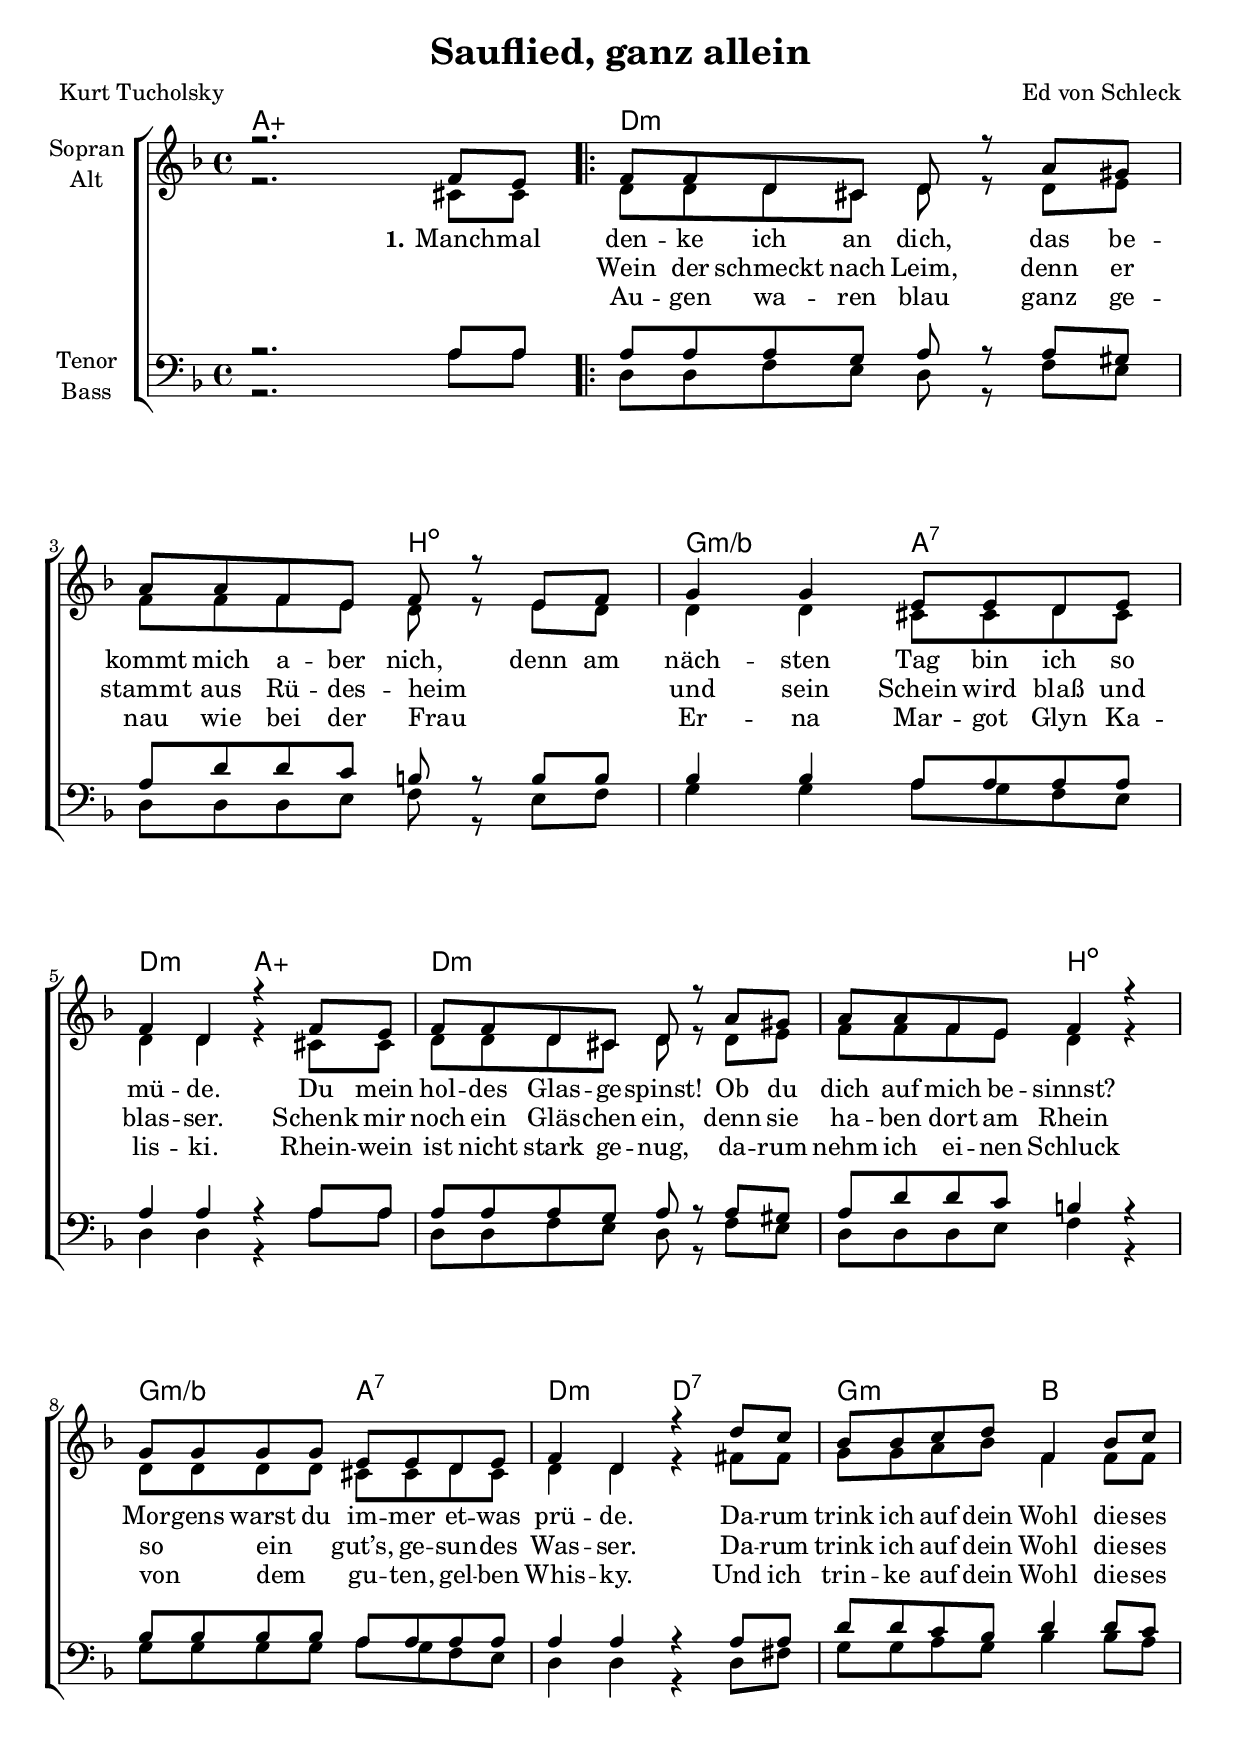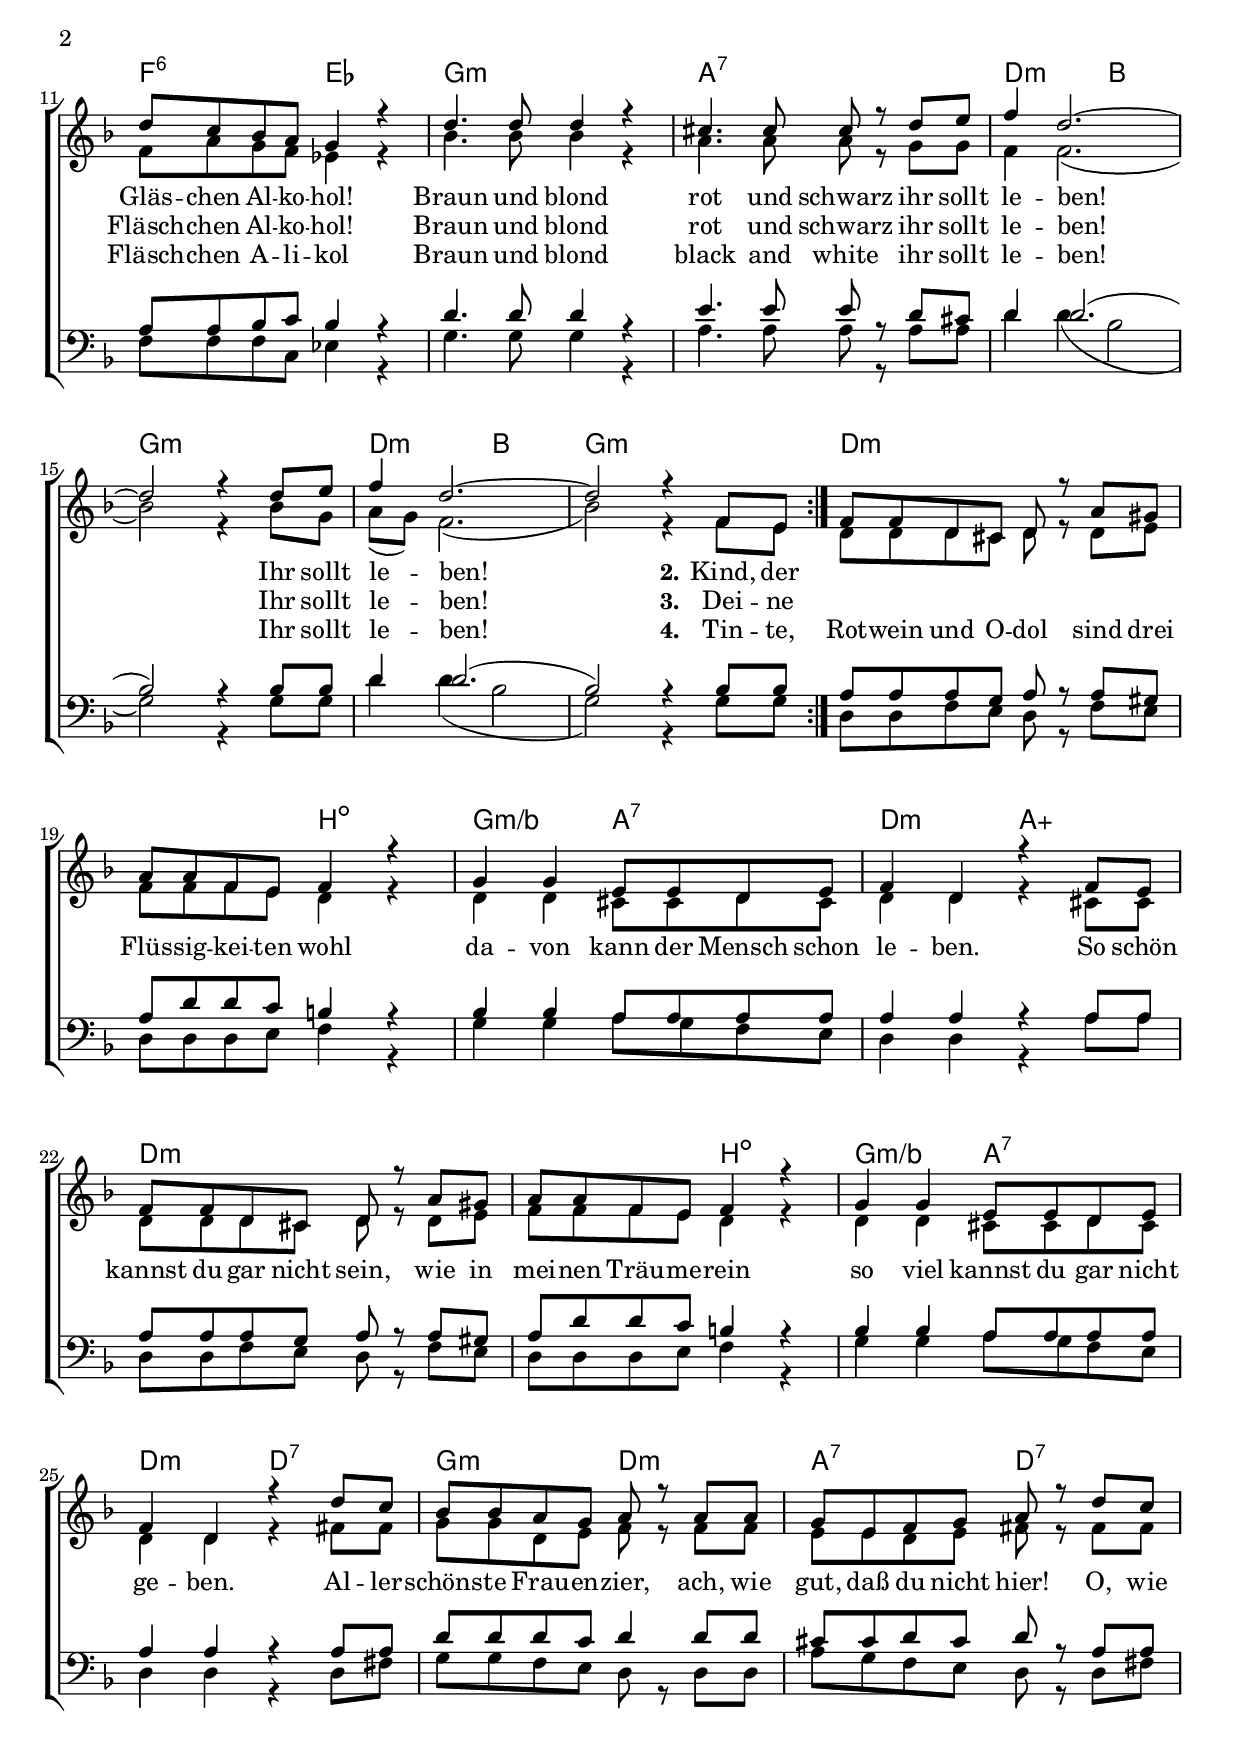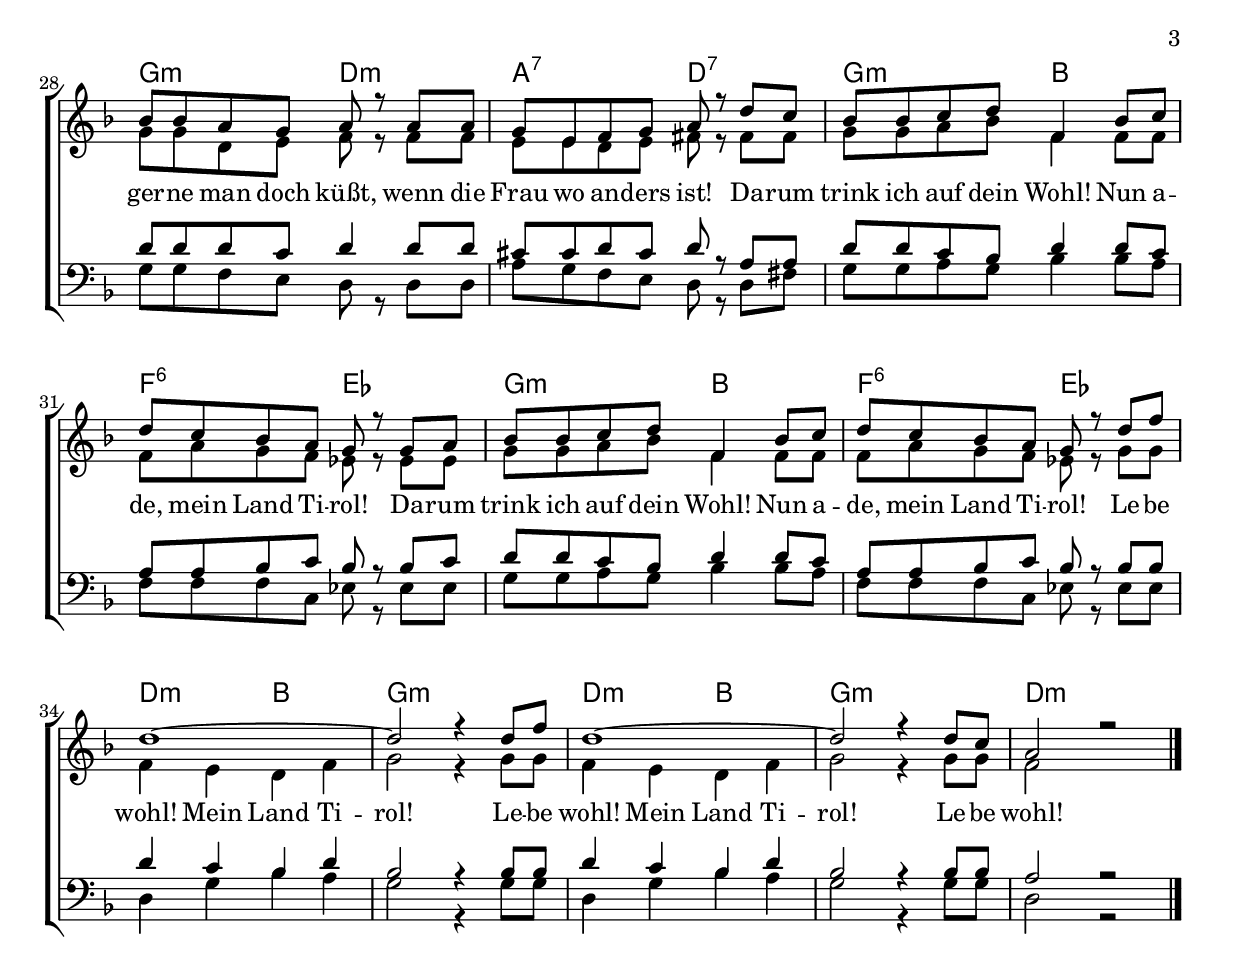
\version "2.19.58"

\header {
  title = "Sauflied, ganz allein"
  composer = "Ed von Schleck"
  poet = "Kurt Tucholsky"
}

global = {
  \key d \minor
  \time 4/4
}

chordNames = \chordmode {
  \global
  \germanChords
  a1:aug
  
  \bar ".|:"
  d1.:m b2:dim g2:m/bes a:7 d:m a:aug
  d1.:m b2:dim g2:m/bes a:7 d:m d:7
  
  g:m bes f:6 es g1:m a:7 d2:m bes g1:m d2:m bes g1:m
  \bar ":|."
  
  d1.:m b2:dim g2:m/bes a:7 d:m a:aug
  d1.:m b2:dim g2:m/bes a:7 d:m d:7
  
  g:m d:m a:7 d:7 g:m d:m a:7 d:7
  g:m bes f:6 es g:m bes f:6 es 
  d2:m bes g1:m d2:m bes g1:m
  
  d:m
  
  \bar "|."
}

soprano = \relative c' {
  \global
  r2. f8 e
  
  f f d cis d r a' gis
  a a f e f r e f
  g4 g e8 e d e
  f4 d r f8 e

  f f d cis d r a' gis
  a a f e f4 r
  g8 g g g e e d e
  f4 d r d'8 c
  
  bes bes c d f,4 bes8 c
  d c bes a g4 r
  d'4. d8 d4 r
  cis4. cis8 cis r d e
  
  f4 d2.~
  d2 r4 d8 e
  f4 d2.~
  d2 r4 f,8 e
  
  f f d cis d r a' gis
  a a f e f4 r
  g4 g e8 e d e
  f4 d r f8 e

  f f d cis d r a' gis
  a a f e f4 r
  g4 g e8 e d e
  f4 d r d'8 c
  
  bes bes a g a r a a
  g e f g a r d c
  bes bes a g a r a a
  g e f g a r d c
  
  bes bes c d f,4 bes8 c
  d c bes a g r g a
  bes bes c d f,4 bes8 c
  d c bes a g r d' f
  
  d1~
  d2 r4 d8 f
  d1~
  d2 r4 d8 c
  
  a2 r
}

alto = \relative c' {
  \global
  r2. cis8 cis
  
  d d d cis d r d e
  f f f e d r e d
  d4 d cis8 cis d cis
  d4 d r cis8 cis

  d d d cis d r d e
  f f f e d4 r
  d8 d d d cis cis d cis
  d4 d r fis8 fis
  
  g g a bes f4 f8 f
  f a g f es4 r
  bes'4. bes8 bes4 r
  a4. a8 a r g g
  
  f4 f2.(
  bes2) r4 bes8 g
  a8( g) f2.(
  bes2) r4 f8 e
  
  d d d cis d r d e
  f f f e d4 r
  d4 d cis8 cis d cis
  d4 d r cis8 cis

  d d d cis d r d e
  f f f e d4 r
  d4 d cis8 cis d cis
  d4 d r fis8 fis
  
  g g d e f r f f
  e e d e fis r fis fis
  g g d e f r f f
  e e d e fis r fis fis
  
  g g a bes f4 f8 f
  f a g f es r es es
  g g a bes f4 f8 f
  f a g f es r g g
  
  f4 e d f
  g2 r4 g8 g
  f4 e d f
  g2 r4 g8 g
  
  f2
}

tenor = \relative c' {
  \global
  r2. a8 a
  
  a a a g a r a gis
  a d d c b r b b
  bes4 bes a8 a a a
  a4 a r a8 a
  
  a a a g a r a gis
  a d d c b4 r 
  bes8 bes bes bes a a a a
  a4 a r a8 a
  
  d8 d c bes d4 d8 c
  a a bes c bes4 r
  d4. d8 d4 r
  e4. e8 e r d cis
  
  d4 d2.(
  bes2) r4 bes8 bes
  d4 d2.(
  bes2) r4 bes8 bes
  
  a a a g a r a gis
  a d d c b4 r
  bes4 bes a8 a a a
  a4 a r a8 a
  
  a a a g a r a gis
  a d d c b4 r 
  bes4 bes a8 a a a
  a4 a r a8 a
  
  d8 d d c d4 d8 d
  cis cis d cis d r a a
  d8 d d c d4 d8 d
  cis cis d cis d r a a
  
  d8 d c bes d4 d8 c
  a a bes c bes r bes c
  d8 d c bes d4 d8 c
  a a bes c bes r bes bes
  
  d4 c bes d
  bes2 r4 bes8 bes
  d4 c bes d
  bes2 r4 bes8 bes
  
  a2 r
}

bass = \relative c {
  \global
  r2. a'8 a
  
  d, d f e d r f e
  d d d e f r e f
  g4 g a8 g f e
  d4 d r a'8 a
  
  d, d f e d r f e
  d d d e f4 r
  g8 g g g a g f e
  d4 d r d8 fis
  
  g8 g a g bes4 bes8 a
  f f f c es4 r
  g4. g8 g4 r
  a4. a8 a r a a
  
  d4 d( bes2
  g) r4 g8 g
  d'4 d( bes2
  g) r4 g8 g
  
  d d f e d r f e
  d d d e f4 r
  g4 g a8 g f e
  d4 d r a'8 a
  
  d, d f e d r f e
  d d d e f4 r
  g4 g a8 g f e
  d4 d r d8 fis
  
  g8 g f e d r d d
  a' g f e d r d fis
  g8 g f e d r d d
  a' g f e d r d fis
  
  g8 g a g bes4 bes8 a
  f f f c es r es es
  g8 g a g bes4 bes8 a
  f f f c es r es es
  
  d4 g bes a
  g2 r4 g8 g
  d4 g bes a
  g2 r4 g8 g
  
  d2 r
}

verseOne = \lyricmode {
  \set stanza = "1."
  Manch -- mal den -- ke ich an dich,
  das be -- kommt mich a -- ber nich,
  denn am näch -- sten Tag bin ich so mü -- de.
  Du mein hol -- des Glas -- ge -- spinst!
  Ob du dich auf mich be -- sinnst?
  Mor -- gens warst du im -- mer et -- was prü -- de.
  Da -- rum trink ich auf dein Wohl
  die -- ses Gläs -- chen Al -- ko -- hol!
  Braun und blond rot und schwarz
  ihr sollt le -- ben!
  Ihr sollt le -- ben!
  
  \set stanza = "2."
  Kind, der 
  
  
  
}

verseTwo = \lyricmode {
  _ _ Wein der schmeckt nach Leim,
  denn er stammt aus Rü -- des -- heim
  _ _ und sein Schein wird blaß und blas -- ser.
  Schenk mir noch ein Gläs -- chen ein,
  denn sie ha -- ben dort am Rhein
  so _ ein _ gut’s, ge -- sun -- des Was -- ser.
  Da -- rum trink ich auf dein Wohl
  die -- ses Fläsch -- chen Al -- ko -- hol!
  Braun und blond rot und schwarz
  ihr sollt le -- ben!
  Ihr sollt le -- ben!
  
  \set stanza = "3."
  Dei -- ne
}

verseThree = \lyricmode {
  _ _ Au -- gen wa -- ren blau
  ganz ge -- nau wie bei der Frau
  _ _ Er -- na Mar -- got Glyn Ka -- lis -- ki.
  Rhein -- wein ist nicht stark ge -- nug,
  da -- rum nehm ich ei -- nen Schluck
  von _ dem _ gu -- ten, gel -- ben Whis -- ky.
  Und ich trin -- ke auf dein Wohl
  die -- ses Fläsch -- chen A -- li -- kol
  Braun und blond black and white
  ihr sollt le -- ben!
  Ihr sollt le -- ben!
  
  \set stanza = "4."
  Tin -- te, Rot -- wein und O -- dol
  sind drei Flüs -- sig -- kei -- ten wohl
  da -- von kann der Mensch schon le -- ben.
  So schön kannst du gar nicht sein,
  wie in mei -- nen Träu -- me -- rein
  so viel kannst du gar nicht ge -- ben.
 
  Al -- ler -- schöns -- te Frau -- en -- zier,
  ach, wie gut, daß du nicht hier!
  O, wie ger -- ne man doch küßt,
  wenn die Frau wo an -- ders ist!
  Da -- rum trink ich auf dein Wohl!
  Nun a -- de, mein Land Ti -- rol!
  Da -- rum trink ich auf dein Wohl!
  Nun a -- de, mein Land Ti -- rol!
  Le -- be wohl! Mein Land Ti -- rol!
  Le -- be wohl! Mein Land Ti -- rol!
  Le -- be wohl!
}

sopranoVerse = \lyricmode {
  \verseOne
  
}

altoVerse = \lyricmode {
  \verseOne
  
}

tenorVerse = \lyricmode {
  \verseOne
  
}

bassVerse = \lyricmode {
  \verseOne
  
}

chordsPart = \new ChordNames \chordNames

choirPart = \new ChoirStaff <<
  \new Staff = "sa" \with {
    instrumentName = \markup \center-column { "Sopran" "Alt" }
  } <<
    \new Voice = "soprano" { \voiceOne \soprano }
    \new Voice = "alto" { \voiceTwo \alto }
  >>
  %\new Lyrics \with {
  %  alignAboveContext = "sa"
  %  \override VerticalAxisGroup #'staff-affinity = #DOWN
  %} \lyricsto "soprano" \sopranoVerse
  %\new Lyrics \lyricsto "alto" \altoVerse
  \new Lyrics \lyricsto "alto" \verseOne
  \new Lyrics \lyricsto "alto" \verseTwo
  \new Lyrics \lyricsto "alto" \verseThree
  \new Staff = "tb" \with {
    instrumentName = \markup \center-column { "Tenor" "Bass" }
  } <<
    \clef bass
    \new Voice = "tenor" { \voiceOne \tenor }
    \new Voice = "bass" { \voiceTwo \bass }
  >>
  %\new Lyrics \with {
  %  alignAboveContext = "tb"
  %  \override VerticalAxisGroup #'staff-affinity = #DOWN
  %} \lyricsto "tenor" \tenorVerse
  %\new Lyrics \lyricsto "bass" \bassVerse
>>

\score {
  <<
    \chordsPart
    \choirPart
  >>
  \layout { }
  \midi {
    \tempo 4=70
  }
}
